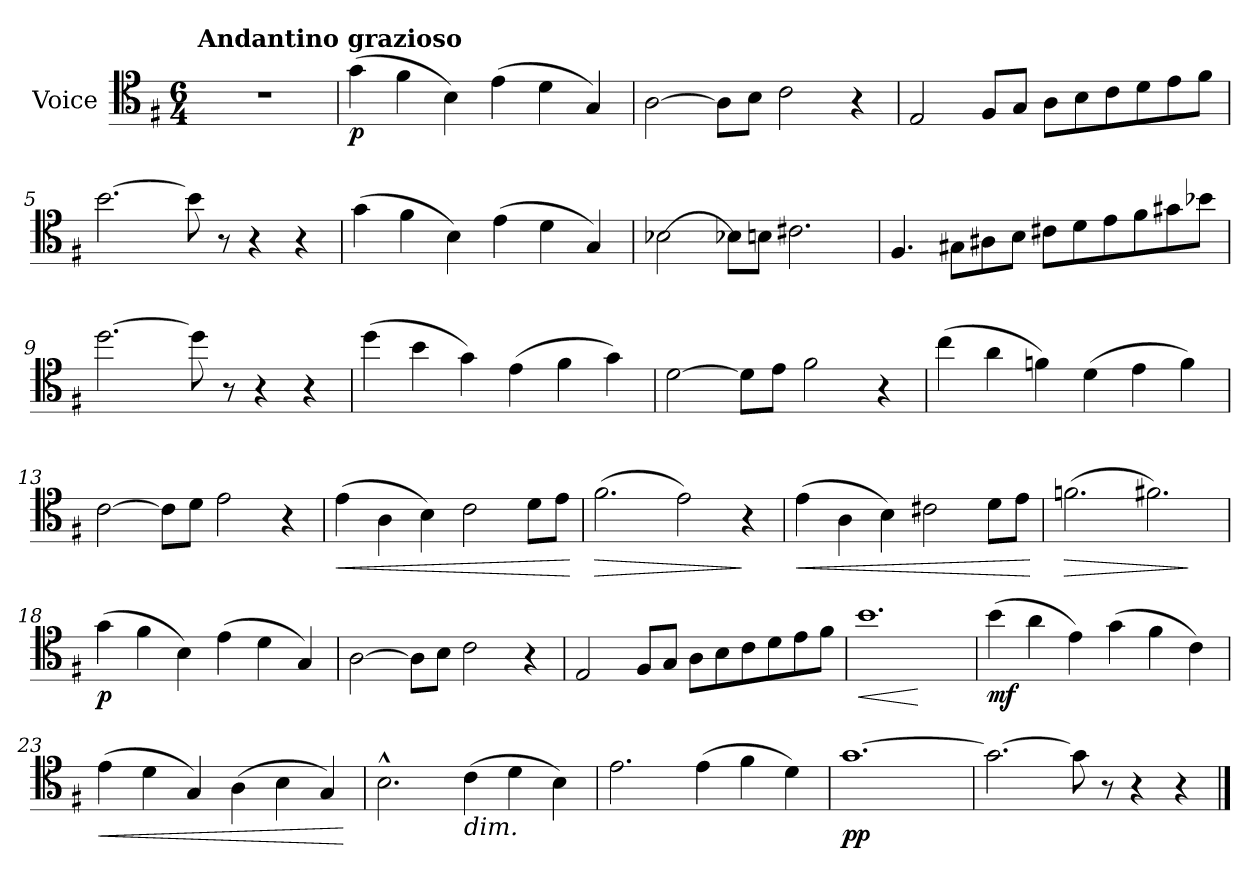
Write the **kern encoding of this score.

**kern	**dynam
*part1	*part1
*staff1	*staff1
*I"Voice	*
*I'V	*
*clefC4	*
*k[f#]	*
*M6/4	*
=1	=1
!LO:TX:a:B:t=Andantino grazioso	!
1.r	.
=2	=2
!	!LO:DY:b
(>4g\	p
4f#\	.
4B\)	.
(>4e\	.
4d\	.
4G/)	.
=3	=3
[2A\	.
8A\L]	.
8B\J	.
2c\	.
4r	.
=4	=4
2E/	.
8F#/L	.
8G/J	.
8A\L	.
8B\	.
8c\	.
8d\	.
8e\	.
8f#\J	.
=5	=5
[2.b\	.
8b\]	.
8r	.
4r	.
4r	.
=6	=6
(>4g\	.
4f#\	.
4B\)	.
(>4e\	.
4d\	.
4G/)	.
!!LO:LB:g=z
=7	=7
[2B-Xi\	.
8B-Xi\L]	.
8B\J	.
2.c#X\	.
=8	=8
4.F#/	.
8G#X\L	.
8A#Xj\	.
8B\J	.
8c#X\L	.
8d\	.
8e\	.
8f#\	.
8g#X\	.
8b-Xi\J	.
=9	=9
[2.dd\	.
8dd\]	.
8r	.
4r	.
4r	.
=10	=10
(>4dd\	.
4b\	.
4g\)	.
(>4e\	.
4f#\	.
4g\)	.
!!LO:LB:g=z
=11	=11
[2d\	.
8d\L]	.
8e\J	.
2f#\	.
4r	.
=12	=12
(>4cc\	.
4a\	.
4fn\)	.
(>4d\	.
4e\	.
4f\)	.
=13	=13
[2c\	.
8c\L]	.
8d\J	.
2e\	.
4r	.
=14	=14
!	!LO:HP:b
(>4e\	<
4A\	.
4B\)	.
2c\	.
8d\L	.
8e\J	.
.	[
=15	=15
!	!LO:HP:b
(>2.f#\	>
2e\)	.
4r	]
=16	=16
!	!LO:HP:b
(>4e\	<
4A\	.
4B\)	.
2c#X\	.
8d\L	.
8e\J	.
.	[
!!LO:LB:g=z
=17	=17
!	!LO:HP:b
(>2.fn\	>
2.f#X\)	.
.	]
=18	=18
!	!LO:DY:b
(>4g\	p
4f#\	.
4B\)	.
(>4e\	.
4d\	.
4G/)	.
=19	=19
[2A\	.
8A\L]	.
8B\J	.
2c\	.
4r	.
=20	=20
2E/	.
8F#/L	.
8G/J	.
8A\L	.
8B\	.
8c\	.
8d\	.
8e\	.
8f#\J	.
=21	=21
!	!LO:HP:b
1.b	<
.	[
=22	=22
!	!LO:DY:b
(>4b\	mf
4a\	.
4e\)	.
(>4g\	.
4f#\	.
4c\)	.
!!LO:LB:g=z
=23	=23
!	!LO:HP:b
(>4e\	<
4d\	.
4G/)	.
(>4A\	.
4B\	.
4G/)	.
.	[
=24	=24
2.B^^\	.
!LO:TX:b:i:t=dim.	!
(>4c\	.
4d\	.
4B\)	.
=25	=25
2.e\	.
(>4e\	.
4f#\	.
4d\)	.
=26	=26
!	!LO:DY:b
[1.g	pp
=27	=27
2.g\_	.
8g\]	.
8r	.
4r	.
4r	.
==	==
*-	*-
